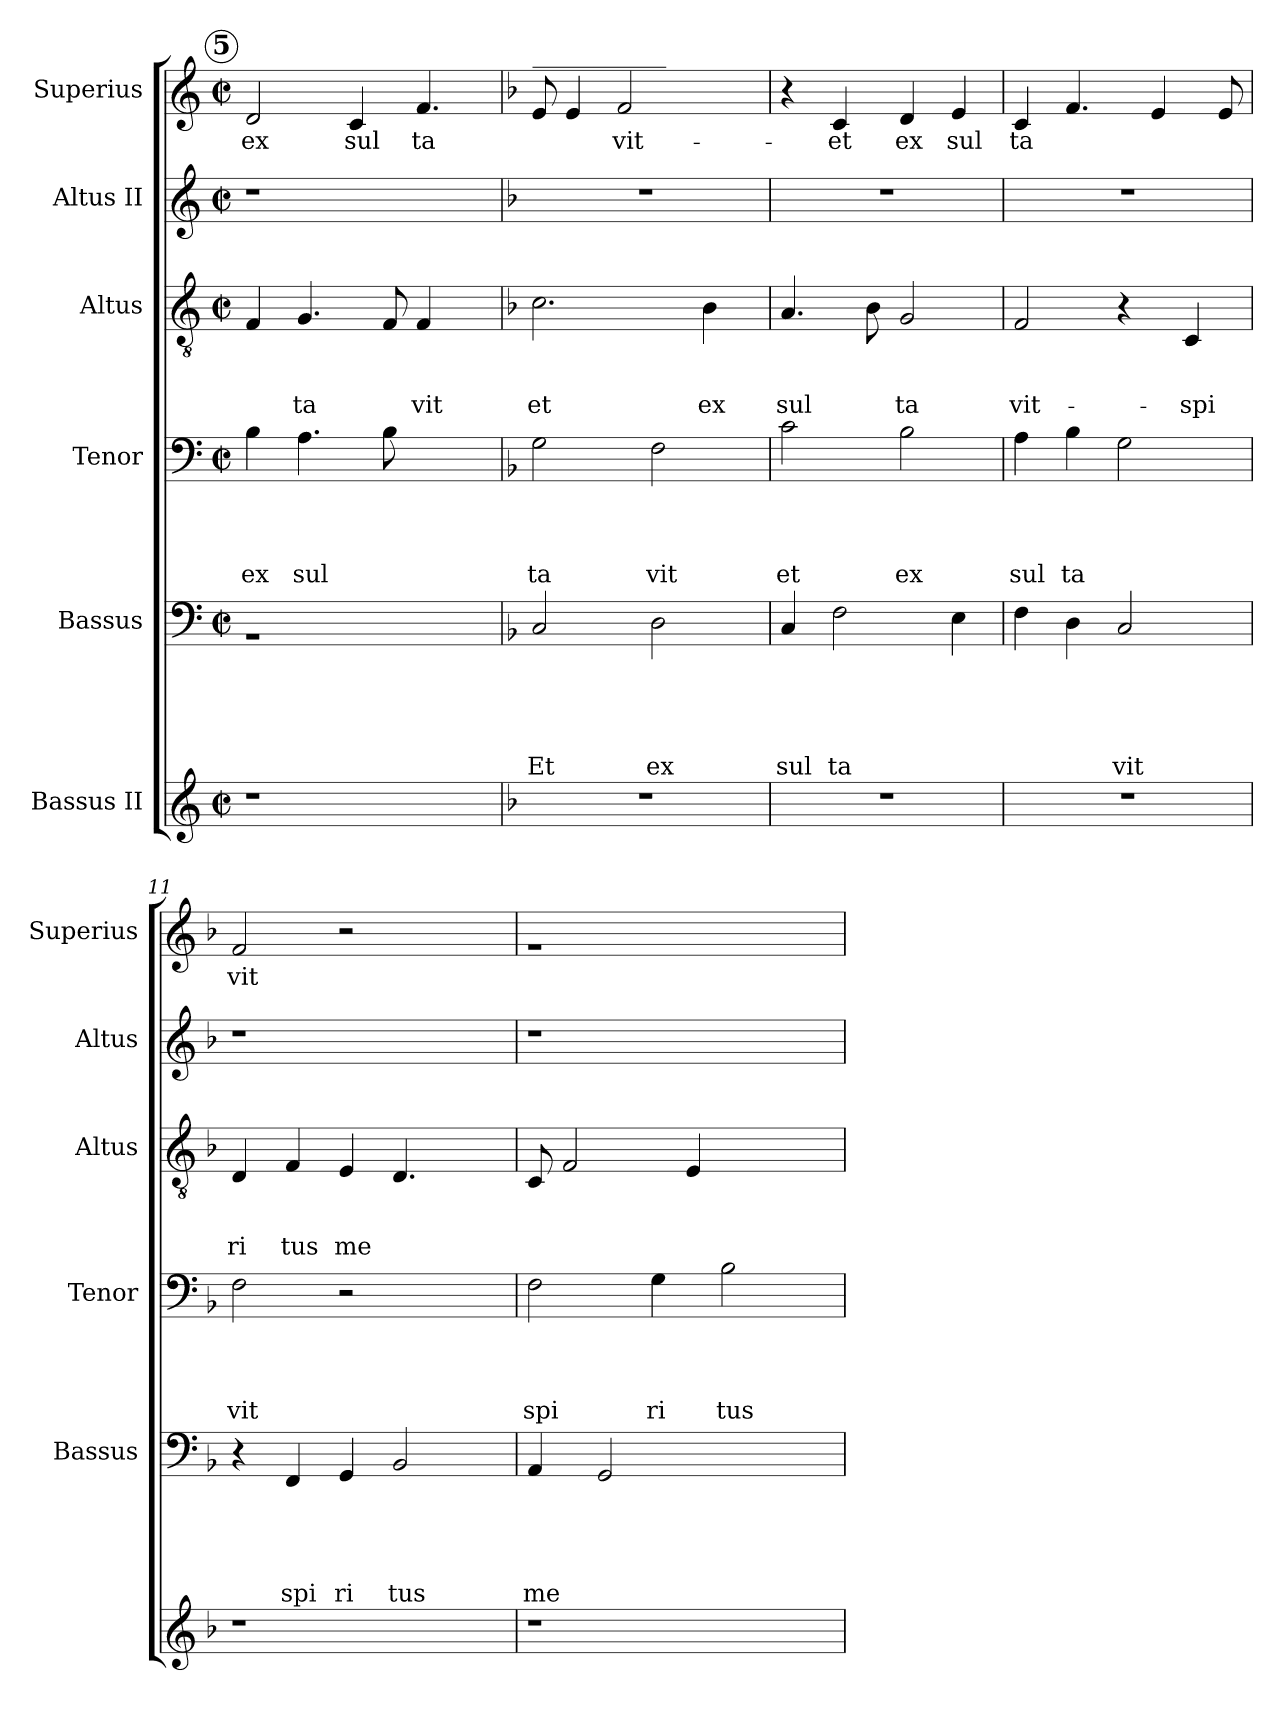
**kern	**kern	**text	**text	**text	**text	**text	**kern	**text	**text	**text	**text	**kern	**text	**text	**text	**kern	**kern	**text
*part6	*part5	*part5	*part5	*part5	*part5	*part5	*part4	*part4	*part4	*part4	*part4	*part3	*part3	*part3	*part3	*part2	*part1	*part1
*staff6	*staff5	*staff5	*staff5	*staff5	*staff5	*staff5	*staff4	*staff4	*staff4	*staff4	*staff4	*staff3	*staff3	*staff3	*staff3	*staff2	*staff1	*staff1
*I"Bassus II	*I"Bassus	*	*	*	*	*	*I"Tenor	*	*	*	*	*I"Altus	*	*	*	*I"Altus II	*I"Superius	*
*	*I'Bassus	*	*	*	*	*	*I'Tenor	*	*	*	*	*I'Altus	*	*	*	*I'Altus	*I'Superius	*
*clefG2	*clefF4	*	*	*	*	*	*clefF4	*	*	*	*	*clefGv2	*	*	*	*clefG2	*clefG2	*
*k[]	*k[]	*	*	*	*	*	*k[]	*	*	*	*	*k[]	*	*	*	*k[]	*k[]	*
*C:	*C:	*	*	*	*	*	*C:	*	*	*	*	*C:	*	*	*	*C:	*C:	*
*M2/2	*M2/2	*	*	*	*	*	*M2/2	*	*	*	*	*M2/2	*	*	*	*M2/2	*M2/2	*
*met(c|)	*met(c|)	*	*	*	*	*	*met(c|)	*	*	*	*	*met(c|)	*	*	*	*met(c|)	*met(c|)	*
!!LO:REH:place=s1:a:enc=circle:t=5
=7	=7	=7	=7	=7	=7	=7	=7	=7	=7	=7	=7	=7	=7	=7	=7	=7	=7	=7
!	!	!	!	!	!	!	!	!	!	!	!LO:LY:b	!	!	!	!	!	!	!LO:LY:b
1r	1rC	.	.	.	.	.	4B\	.	.	.	ex	4F/	.	.	.	1r	2d/	ex
!	!	!	!	!	!	!	!	!	!	!	!LO:LY:b	!	!	!	!LO:LY:b	!	!	!
.	.	.	.	.	.	.	4.A\	.	.	.	sul	4.G/	.	.	ta	.	.	.
!	!	!	!	!	!	!	!	!	!	!	!	!	!	!	!	!	!	!LO:LY:b
.	.	.	.	.	.	.	.	.	.	.	.	.	.	.	.	.	4c/	sul
.	.	.	.	.	.	.	8B\	.	.	.	.	8F/	.	.	.	.	.	.
!	!	!	!	!	!	!	!	!	!	!	!	!	!	!	!LO:LY:b	!	!	!LO:LY:b
.	.	.	.	.	.	.	4.ryy	.	.	.	.	4F/	.	.	vit	.	4.f/	ta
8ryy	8ryy	.	.	.	.	.	.	.	.	.	.	8ryy	.	.	.	8ryy	.	.
!!LO:LB:g=z
=8	=8	=8	=8	=8	=8	=8	=8	=8	=8	=8	=8	=8	=8	=8	=8	=8	=8	=8
*k[b-]	*k[b-]	*	*	*	*	*	*k[b-]	*	*	*	*	*k[b-]	*	*	*	*k[b-]	*k[b-]	*
*F:	*F:	*	*	*	*	*	*F:	*	*	*	*	*F:	*	*	*	*F:	*F:	*
!	!	!	!	!	!	!	!	!	!	!	!	!	!	!	!	!	!LO:TX:a:t=___________	!
!	!	!	!	!	!	!LO:LY:b	!	!	!	!	!LO:LY:b	!	!	!	!LO:LY:b	!	!	!
1r	2C/	.	.	.	.	Et	2G\	.	.	.	ta	2.c\	.	.	et	1r	8e/	.
.	.	.	.	.	.	.	.	.	.	.	.	.	.	.	.	.	4e/	.
!	!	!	!	!	!	!	!	!	!	!	!	!	!	!	!	!	!	!LO:LY:b
.	.	.	.	.	.	.	.	.	.	.	.	.	.	.	.	.	2f/	vit-
!	!	!	!	!	!	!LO:LY:b	!	!	!	!	!LO:LY:b	!	!	!	!	!	!	!
.	2D\	.	.	.	.	ex	2F\	.	.	.	vit	.	.	.	.	.	.	.
!	!	!	!	!	!	!	!	!	!	!	!	!	!	!	!LO:LY:b	!	!	!
.	.	.	.	.	.	.	.	.	.	.	.	4B-\	.	.	ex	.	.	.
.	.	.	.	.	.	.	.	.	.	.	.	.	.	.	.	.	8ryy	.
=9	=9	=9	=9	=9	=9	=9	=9	=9	=9	=9	=9	=9	=9	=9	=9	=9	=9	=9
!	!	!	!	!	!	!LO:LY:b	!	!	!	!	!LO:LY:b	!	!	!	!LO:LY:b	!	!	!
1r	4C/	.	.	.	.	sul	2c\	.	.	.	et	4.A/	.	.	sul	1r	4r	.
!	!	!	!	!	!	!LO:LY:b	!	!	!	!	!	!	!	!	!	!	!	!LO:LY:b
.	2F\	.	.	.	.	ta	.	.	.	.	.	.	.	.	.	.	4c/	-et
.	.	.	.	.	.	.	.	.	.	.	.	8B-\	.	.	.	.	.	.
!	!	!	!	!	!	!	!	!	!	!	!LO:LY:b	!	!	!	!LO:LY:b	!	!	!LO:LY:b
.	.	.	.	.	.	.	2B-\	.	.	.	ex	2G/	.	.	ta	.	4d/	ex
!	!	!	!	!	!	!	!	!	!	!	!	!	!	!	!	!	!	!LO:LY:b
.	4E\	.	.	.	.	.	.	.	.	.	.	.	.	.	.	.	4e/	sul
=10	=10	=10	=10	=10	=10	=10	=10	=10	=10	=10	=10	=10	=10	=10	=10	=10	=10	=10
!	!	!	!	!	!	!	!	!	!	!	!LO:LY:b	!	!	!	!LO:LY:b	!	!	!LO:LY:b
1r	4F\	.	.	.	.	.	4A\	.	.	.	sul	2F/	.	.	vit-	1r	4c/	ta
!	!	!	!	!	!	!	!	!	!	!	!LO:LY:b	!	!	!	!	!	!	!
.	4D\	.	.	.	.	.	4B-\	.	.	.	ta	.	.	.	.	.	4.f/	.
!	!	!	!	!	!	!LO:LY:b	!	!	!	!	!	!	!	!	!	!	!	!
.	2C/	.	.	.	.	vit	2G\	.	.	.	.	4r	.	.	.	.	.	.
.	.	.	.	.	.	.	.	.	.	.	.	.	.	.	.	.	4e/	.
!	!	!	!	!	!	!	!	!	!	!	!	!	!	!	!LO:LY:b	!	!	!
.	.	.	.	.	.	.	.	.	.	.	.	4C/	.	.	-spi	.	.	.
.	.	.	.	.	.	.	.	.	.	.	.	.	.	.	.	.	8e/	.
=11	=11	=11	=11	=11	=11	=11	=11	=11	=11	=11	=11	=11	=11	=11	=11	=11	=11	=11
!	!	!	!	!	!	!	!	!	!	!	!LO:LY:b	!	!	!	!LO:LY:b	!	!	!LO:LY:b
1r	4r	.	.	.	.	.	2F\	.	.	.	vit	4D/	.	.	ri	1r	2f/	vit-
!	!	!	!	!	!	!LO:LY:b	!	!	!	!	!	!	!	!	!LO:LY:b	!	!	!
.	4FF/	.	.	.	.	spi	.	.	.	.	.	4F/	.	.	tus	.	.	.
!	!	!	!	!	!	!LO:LY:b	!	!	!	!	!	!	!	!	!LO:LY:b	!	!	!
.	4GG/	.	.	.	.	ri	2r	.	.	.	.	4E/	.	.	me	.	2r	.
!	!	!	!	!	!	!LO:LY:b	!	!	!	!	!	!	!	!	!	!	!	!
.	2BB-/	.	.	.	.	tus	.	.	.	.	.	4.D/	.	.	.	.	.	.
4ryy	.	.	.	.	.	.	4ryy	.	.	.	.	.	.	.	.	4ryy	4ryy	.
.	.	.	.	.	.	.	.	.	.	.	.	8ryy	.	.	.	.	.	.
=12	=12	=12	=12	=12	=12	=12	=12	=12	=12	=12	=12	=12	=12	=12	=12	=12	=12	=12
!	!	!	!	!	!	!LO:LY:b	!	!	!	!	!LO:LY:b	!	!	!	!	!	!LO:N:vis=1	!
1r	4AA/	.	.	.	.	me	2F\	.	.	.	spi	8C/	.	.	.	1r	1ra	.
.	.	.	.	.	.	.	.	.	.	.	.	2F/	.	.	.	.	.	.
.	2GG/	.	.	.	.	.	.	.	.	.	.	.	.	.	.	.	.	.
!	!	!	!	!	!	!	!	!	!	!	!LO:LY:b	!	!	!	!	!	!	!
.	.	.	.	.	.	.	4G\	.	.	.	ri	.	.	.	.	.	.	.
.	.	.	.	.	.	.	.	.	.	.	.	4E/	.	.	.	.	.	.
!	!	!	!	!	!	!	!	!	!	!	!LO:LY:b	!	!	!	!	!	!	!
.	2ryy	.	.	.	.	.	2B-\	.	.	.	tus	.	.	.	.	.	.	.
.	.	.	.	.	.	.	.	.	.	.	.	4.ryy	.	.	.	.	.	.
4ryy	.	.	.	.	.	.	.	.	.	.	.	.	.	.	.	4ryy	4ryy	.
=	=	=	=	=	=	=	=	=	=	=	=	=	=	=	=	=	=	=
*-	*-	*-	*-	*-	*-	*-	*-	*-	*-	*-	*-	*-	*-	*-	*-	*-	*-	*-
